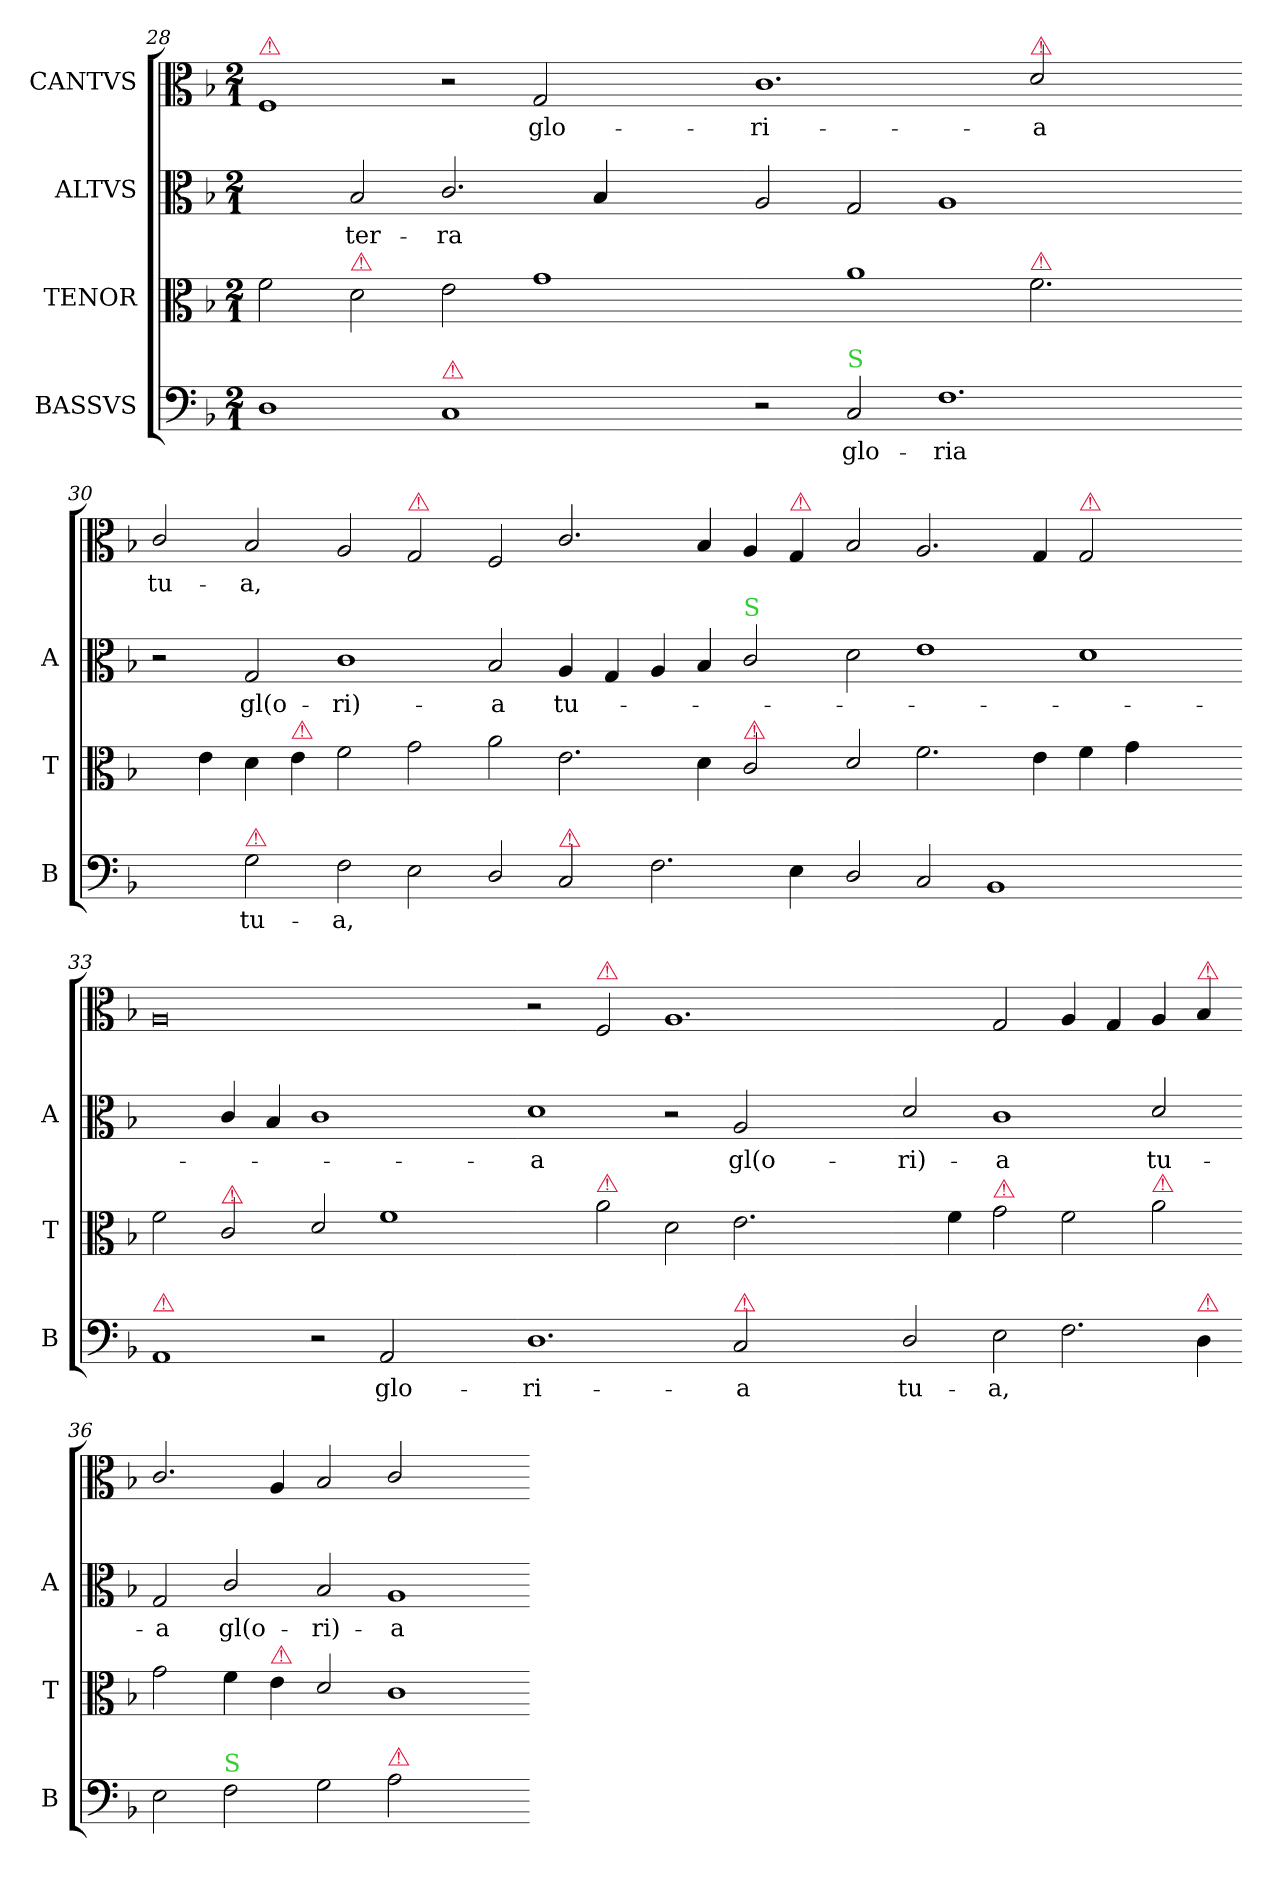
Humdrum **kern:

**kern	**text	**kern	**kern	**text	**kern	**text
*part4	*part4	*part3	*part2	*part2	*part1	*part1
*staff4	*staff4	*staff3	*staff2	*staff2	*staff1	*staff1
*I"BASSVS	*	*I"TENOR	*I"ALTVS	*	*I"CANTVS	*
*I'B	*	*I'T	*I'A	*	*	*
*clefF4	*	*clefC3	*clefC3	*	*clefC3	*
*k[b-]	*	*k[b-]	*k[b-]	*	*k[b-]	*
*F:	*	*F:	*F:	*	*F:	*
*M2/1	*	*M2/1	*M2/1	*	*M2/1	*
=28	=28	=28	=28	=28	=28	=28
!	!	!	!	!	!LO:TX:a:color=crimson:t=⚠	!
1D	.	2f\	2ryy	.	1F	.
!	!	!LO:TX:a:color=crimson:t=⚠	!	!	!	!
.	.	2d\	2B-/	ter-	.	.
!LO:TX:a:color=crimson:t=⚠	!	!	!	!	!	!
1C	.	2e\	2.c/	-ra	2r	.
.	.	1g\	.	.	2G/	glo-
.	.	.	4B-/	.	.	.
2ryy	.	.	2ryy	.	2ryy	.
=29-	=29-	=29-	=29-	=29-	=29-	=29-
2r	.	2ryy	2A/	.	1.c	-ri-
!LO:TX:a:color=limegreen:t=S	!	!	!	!	!	!
2C/	glo-	1a	2G/	.	.	.
1.F	-ria	.	1A	.	.	.
!	!	!	!	!	!LO:TX:a:color=crimson:t=⚠	!
!	!	!LO:TX:a:color=crimson:t=⚠	!	!	!	!
.	.	2.f\	.	.	2d/	-a
.	.	.	2ryy	.	2ryy	.
.	.	4ryy	.	.	.	.
=30-	=30-	=30-	=30-	=30-	=30-	=30-
2ryy	.	4ryy	2r	.	2c/	tu-
.	.	4e\	.	.	.	.
!LO:TX:a:color=crimson:t=⚠	!	!	!	!	!	!
2G\	tu-	4d\	2G/	gl(o-	2B-/	-a,
!	!	!LO:TX:a:color=crimson:t=⚠	!	!	!	!
.	.	4e\	.	.	.	.
2F\	-a,	2f\	1c	-ri)-	2A/	.
!	!	!	!	!	!LO:TX:a:color=crimson:t=⚠	!
2E\	.	2g\	.	.	2G/	.
=31-	=31-	=31-	=31-	=31-	=31-	=31-
2D/	.	2a\	2B-/	-a	2F/	.
!LO:TX:a:color=crimson:t=⚠	!	!	!	!	!	!
2C/	.	2.e\	4A/	tu-	2.c/	.
.	.	.	4G/	.	.	.
2.F\	.	.	4A/	.	.	.
.	.	4d\	4B-/	.	4B-/	.
!	!	!	!LO:TX:a:color=limegreen:t=S	!	!	!
!	!	!LO:TX:a:color=crimson:t=⚠	!	!	!	!
.	.	2c/	2c/	.	4A/	.
!	!	!	!	!	!LO:TX:a:color=crimson:t=⚠	!
4E\	.	.	.	.	4G/	.
=32-	=32-	=32-	=32-	=32-	=32-	=32-
2D/	.	2d/	2d\	.	2B-/	.
2C/	.	2.f\	1e	.	2.A/	.
1BB-	.	.	.	.	.	.
.	.	4e\	.	.	4G/	.
!	!	!	!	!	!LO:TX:a:color=crimson:t=⚠	!
.	.	4f\	1d	.	2G/	.
.	.	4g\	.	.	.	.
2ryy	.	2ryy	.	.	2ryy	.
=33-	=33-	=33-	=33-	=33-	=33-	=33-
!LO:TX:a:color=crimson:t=⚠	!	!	!	!	!	!
1AA	.	2f\	2ryy	.	0A	.
!	!	!LO:TX:a:color=crimson:t=⚠	!	!	!	!
.	.	2c/	4c/	.	.	.
.	.	.	4B-/	.	.	.
2r	.	2d/	1c	.	.	.
2AA/	glo-	1f\	.	.	.	.
2ryy	.	.	2ryy	.	2ryy	.
=34-	=34-	=34-	=34-	=34-	=34-	=34-
1.D	-ri-	2ryy	1d	-a	2r	.
!	!	!	!	!	!LO:TX:a:color=crimson:t=⚠	!
!	!	!LO:TX:a:color=crimson:t=⚠	!	!	!	!
.	.	2a\	.	.	2F/	.
.	.	2d\	2r	.	1.A	.
!LO:TX:a:color=crimson:t=⚠	!	!	!	!	!	!
!	!	!	!	!LO:LY:i	!	!
2C/	-a	2.e\	2A/	gl(o-	.	.
2ryy	.	.	2ryy	.	.	.
.	.	4ryy	.	.	.	.
=35-	=35-	=35-	=35-	=35-	=35-	=35-
!	!	!	!	!LO:LY:i	!	!
2D/	tu-	4ryy	2d/	-ri)-	2ryy	.
.	.	4f\	.	.	.	.
!	!	!LO:TX:a:color=crimson:t=⚠	!	!	!	!
!	!	!	!	!LO:LY:i	!	!
2E\	-a,	2g\	1c	-a	2G/	.
2.F\	.	2f\	.	.	4A/	.
.	.	.	.	.	4G/	.
!	!	!LO:TX:a:color=crimson:t=⚠	!	!	!	!
!	!	!	!	!LO:LY:i	!	!
.	.	2a\	2d/	tu-	4A/	.
!	!	!	!	!	!LO:TX:a:color=crimson:t=⚠	!
!LO:TX:a:color=crimson:t=⚠	!	!	!	!	!	!
4D\	.	.	.	.	4B-/	.
=36-	=36-	=36-	=36-	=36-	=36-	=36-
!	!	!	!	!LO:LY:i	!	!
2E\	.	2g\	2G/	-a	2.c/	.
!LO:TX:a:color=limegreen:t=S	!	!	!	!	!	!
2F\	.	4f\	2c/	gl(o-	.	.
!	!	!LO:TX:a:color=crimson:t=⚠	!	!	!	!
.	.	4e\	.	.	4A/	.
2G\	.	2d/	2B-/	-ri)-	2B-/	.
!LO:TX:a:color=crimson:t=⚠	!	!	!	!	!	!
!	!	!LO:N:vis=1	!	!	!	!
2A\	.	2c\	1A	-a	2c/	.
2ryy	.	2ryy	.	.	2ryy	.
=-	=-	=-	=-	=-	=-	=-
*-	*-	*-	*-	*-	*-	*-
